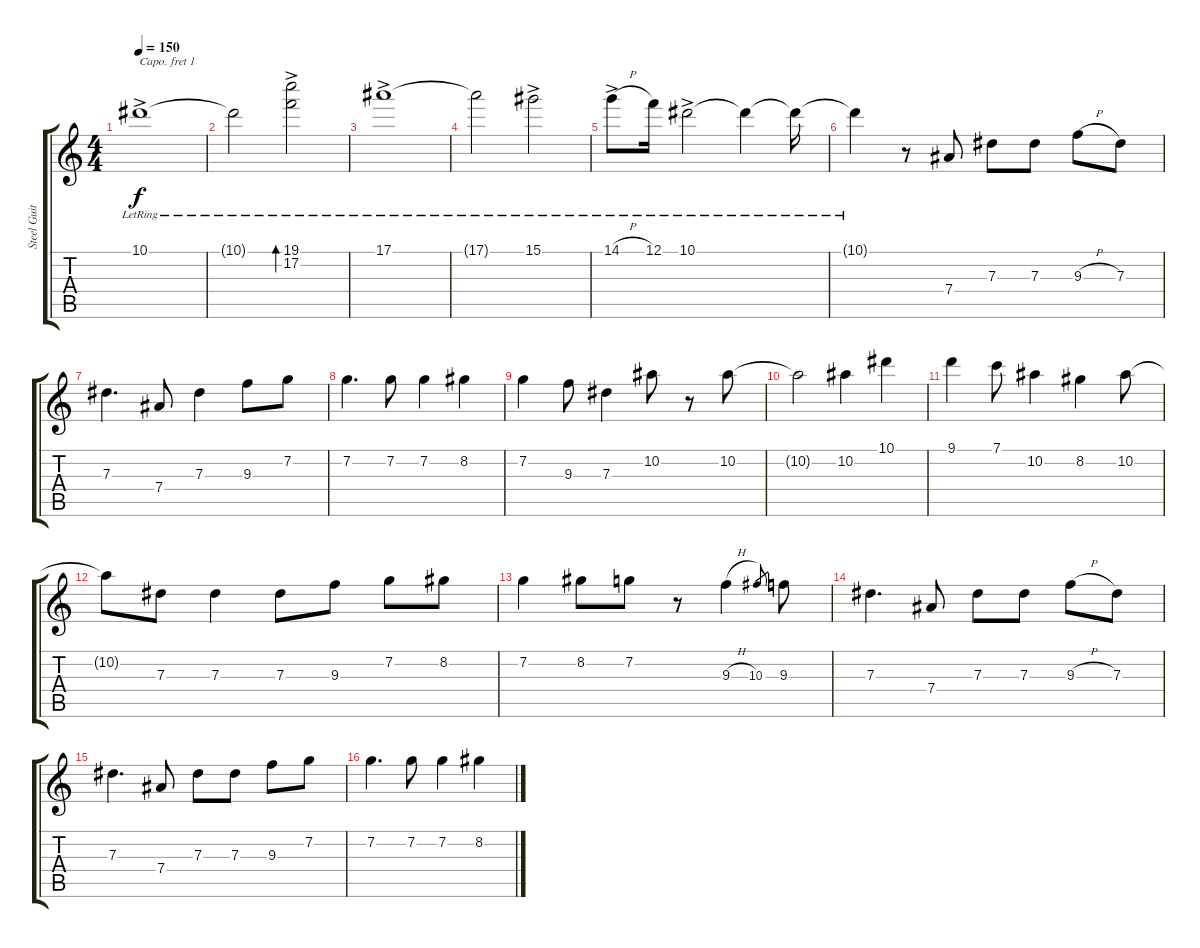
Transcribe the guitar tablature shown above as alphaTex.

\track ("Steel Guitar" "Steel Guit") {instrument acousticguitarsteel}
\staff {score tabs}
\capo 1
\tuning (E4 B3 G3 D3 A2 E2) {hide}
\ts (4 4)
\tempo 150
\clef g2
\ks c
10.1{ac lr}.1{dy f} |
10.1{lr t}.2 (19.1{ac lr} 17.2{ac lr}).2{bd 30} |
17.1{ac lr}.1 |
17.1{lr t}.2 15.1{ac lr}.2 |
14.1{h ac lr}.8 12.1{lr}.16 10.1{ac lr}.2 10.1{lr t}.4 10.1{lr t}.16 |
10.1{lr t}.4 r.8 7.4.8 7.3.8 7.3.8 9.3{h}.8 7.3.8 |
7.3.4{d} 7.4.8 7.3.4 9.3.8 7.2.8 |
7.2.4{d} 7.2.8 7.2.4 8.2.4 |
7.2.4 9.3.8 7.3.4 10.2.8 r.8 10.2.8 |
10.2{t}.2 10.2.4 10.1.4 |
9.1.4 7.1.8 10.2.4 8.2.4 10.2.8 |
10.2{t}.8 7.3.8 7.3.4 7.3.8 9.3.8 7.2.8 8.2.8 |
7.2.4 8.2.8 7.2.8 r.8 9.3{h}.4 10.3.8{gr} 9.3.8 |
7.3.4{d} 7.4.8 7.3.8 7.3.8 9.3{h}.8 7.3.8 |
7.3.4{d} 7.4.8 7.3.8 7.3.8 9.3.8 7.2.8 |
7.2.4{d} 7.2.8 7.2.4 8.2.4
